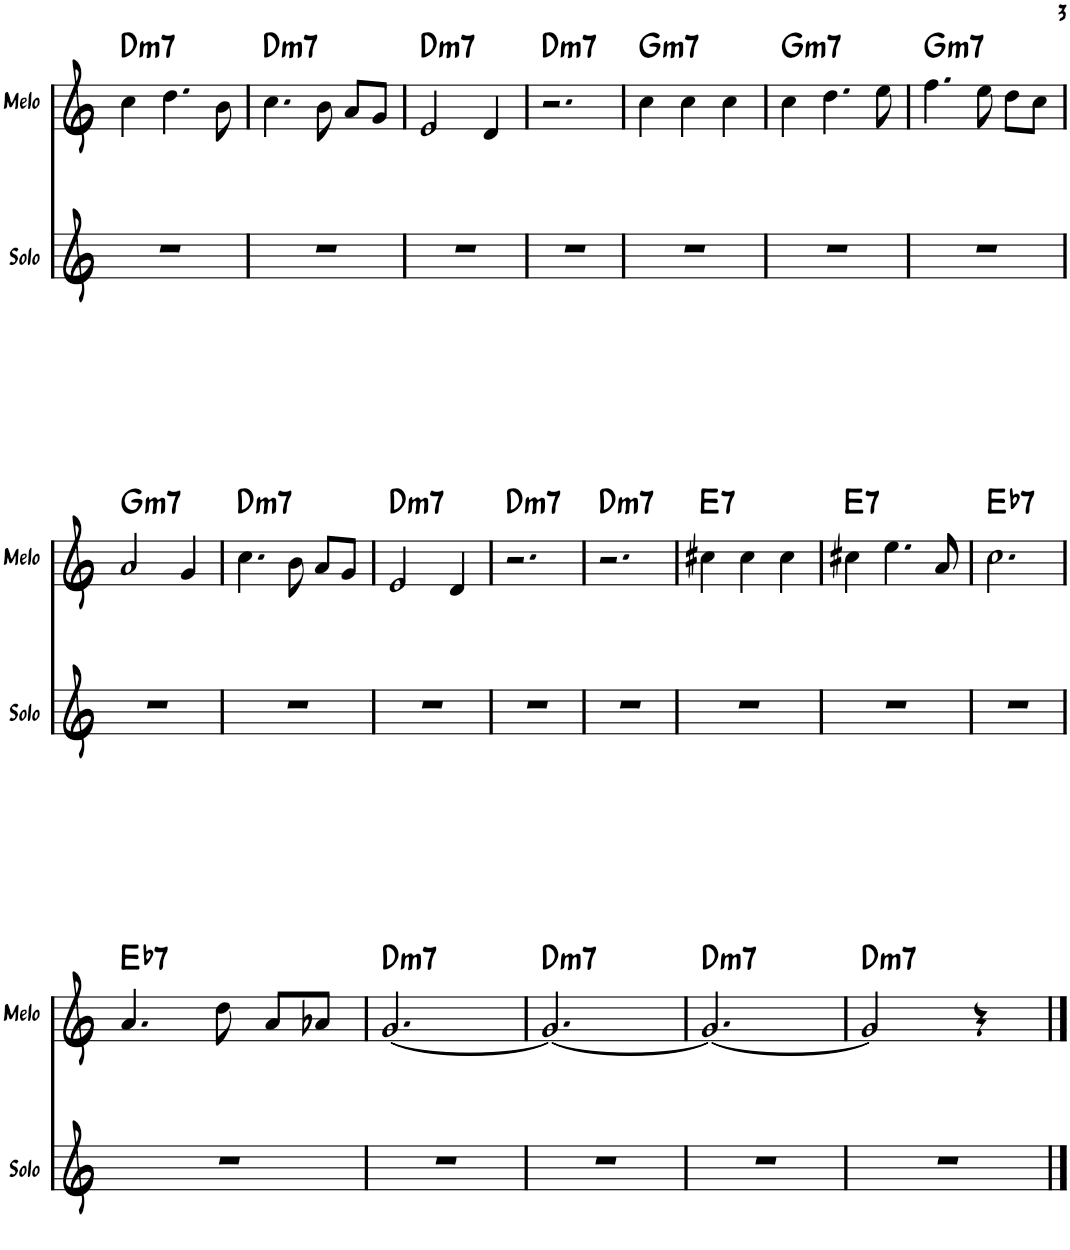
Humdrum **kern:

**kern	**kern	**harte
*part2	*part1	*part1
*staff2	*staff1	*
*I"Solo	*I"Melo	*
*I'Solo	*I'Melo	*
!!LO:PB:g=z
*clefG2	*clefG2	*
*Trd8c14	*Trd8c14	*
*k[]	*k[]	*
*M3/4	*M3/4	*
=65	=65	=65
!	!	!LO:H:kt=m7
2.r	4cc\	D:min7
.	4.dd\	.
.	8b\	.
=66	=66	=66
!	!	!LO:H:kt=m7
2.r	4.cc\	D:min7
.	8b\	.
.	8a/L	.
.	8g/J	.
=67	=67	=67
!	!	!LO:H:kt=m7
2.r	2e/	D:min7
.	4d/	.
=68	=68	=68
!	!	!LO:H:kt=m7
2.r	2.r	D:min7
=69	=69	=69
!	!	!LO:H:kt=m7
2.r	4cc\	G:min7
.	4cc\	.
.	4cc\	.
=70	=70	=70
!	!	!LO:H:kt=m7
2.r	4cc\	G:min7
.	4.dd\	.
.	8ee\	.
=71	=71	=71
!	!	!LO:H:kt=m7
2.r	4.ff\	G:min7
.	8ee\	.
.	8dd\L	.
.	8cc\J	.
!!LO:LB:g=z
=72	=72	=72
!	!	!LO:H:kt=m7
2.r	2a/	G:min7
.	4g/	.
=73	=73	=73
!	!	!LO:H:kt=m7
2.r	4.cc\	D:min7
.	8b\	.
.	8a/L	.
.	8g/J	.
=74	=74	=74
!	!	!LO:H:kt=m7
2.r	2e/	D:min7
.	4d/	.
=75	=75	=75
!	!	!LO:H:kt=m7
2.r	2.r	D:min7
=76	=76	=76
!	!	!LO:H:kt=m7
2.r	2.r	D:min7
=77	=77	=77
!	!	!LO:H:kt=7
2.r	4cc#X\	E:7
.	4cc#\	.
.	4cc#\	.
=78	=78	=78
!	!	!LO:H:kt=7
2.r	4cc#X\	E:7
.	4.ee\	.
.	8a/	.
=79	=79	=79
!	!	!LO:H:kt=7
2.r	2.cc\	Eb:7
!!LO:LB:g=z
=80	=80	=80
!	!	!LO:H:kt=7
2.r	4.a/	Eb:7
.	8dd\	.
.	8a/L	.
.	8a-X/J	.
=81	=81	=81
!	!	!LO:H:kt=m7
2.r	[2.g/	D:min7
=82	=82	=82
!	!	!LO:H:kt=m7
2.r	2.g/_	D:min7
=83	=83	=83
!	!	!LO:H:kt=m7
2.r	2.g/_	D:min7
=84	=84	=84
!	!	!LO:H:kt=m7
2.r	2g/]	D:min7
.	4r	.
==	==	==
*-	*-	*-
